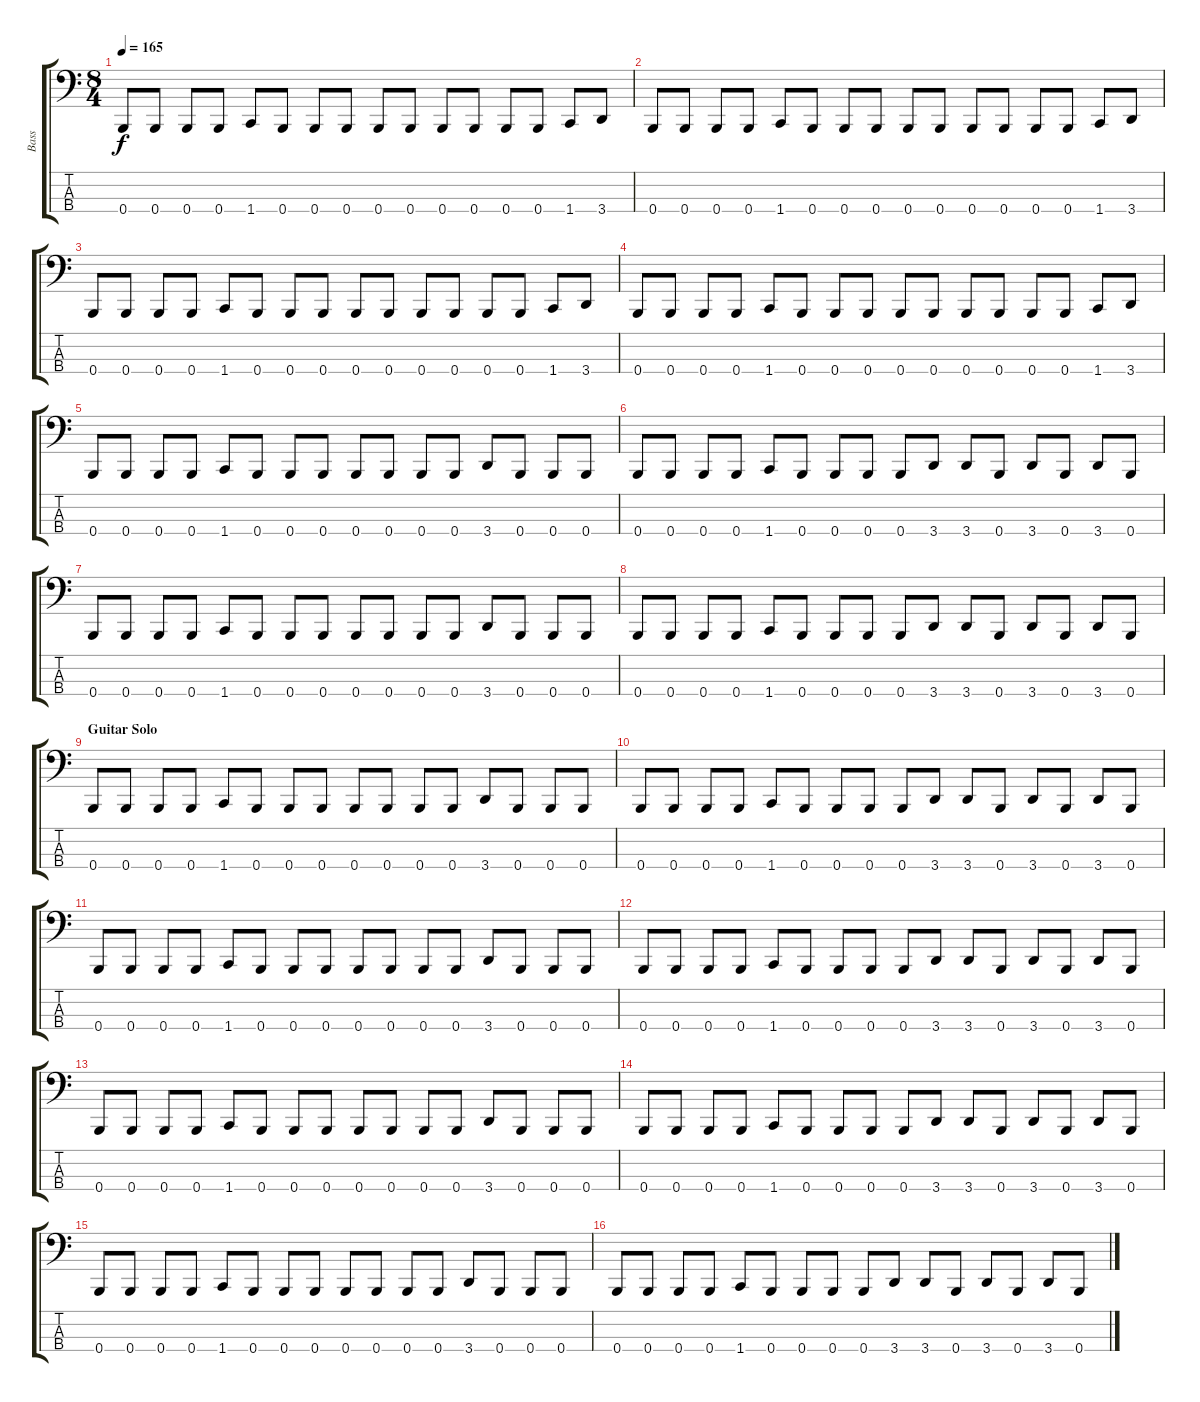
\track ("Bass" "Bass") {instrument electricbassfinger}
\staff {score tabs}
\tuning (E2 B1 Gb1 B0) {hide}
\ts (8 4)
\tempo 165
\clef f4
\ks c
0.4.8{dy f} 0.4.8 0.4.8 0.4.8 1.4.8 0.4.8 0.4.8 0.4.8 0.4.8 0.4.8 0.4.8 0.4.8 0.4.8 0.4.8 1.4.8 3.4.8 |
0.4.8 0.4.8 0.4.8 0.4.8 1.4.8 0.4.8 0.4.8 0.4.8 0.4.8 0.4.8 0.4.8 0.4.8 0.4.8 0.4.8 1.4.8 3.4.8 |
0.4.8 0.4.8 0.4.8 0.4.8 1.4.8 0.4.8 0.4.8 0.4.8 0.4.8 0.4.8 0.4.8 0.4.8 0.4.8 0.4.8 1.4.8 3.4.8 |
0.4.8 0.4.8 0.4.8 0.4.8 1.4.8 0.4.8 0.4.8 0.4.8 0.4.8 0.4.8 0.4.8 0.4.8 0.4.8 0.4.8 1.4.8 3.4.8 |
0.4.8 0.4.8 0.4.8 0.4.8 1.4.8 0.4.8 0.4.8 0.4.8 0.4.8 0.4.8 0.4.8 0.4.8 3.4.8 0.4.8 0.4.8 0.4.8 |
0.4.8 0.4.8 0.4.8 0.4.8 1.4.8 0.4.8 0.4.8 0.4.8 0.4.8 3.4.8 3.4.8 0.4.8 3.4.8 0.4.8 3.4.8 0.4.8 |
0.4.8 0.4.8 0.4.8 0.4.8 1.4.8 0.4.8 0.4.8 0.4.8 0.4.8 0.4.8 0.4.8 0.4.8 3.4.8 0.4.8 0.4.8 0.4.8 |
0.4.8 0.4.8 0.4.8 0.4.8 1.4.8 0.4.8 0.4.8 0.4.8 0.4.8 3.4.8 3.4.8 0.4.8 3.4.8 0.4.8 3.4.8 0.4.8 |
\section ("" "Guitar Solo")
0.4.8 0.4.8 0.4.8 0.4.8 1.4.8 0.4.8 0.4.8 0.4.8 0.4.8 0.4.8 0.4.8 0.4.8 3.4.8 0.4.8 0.4.8 0.4.8 |
0.4.8 0.4.8 0.4.8 0.4.8 1.4.8 0.4.8 0.4.8 0.4.8 0.4.8 3.4.8 3.4.8 0.4.8 3.4.8 0.4.8 3.4.8 0.4.8 |
0.4.8 0.4.8 0.4.8 0.4.8 1.4.8 0.4.8 0.4.8 0.4.8 0.4.8 0.4.8 0.4.8 0.4.8 3.4.8 0.4.8 0.4.8 0.4.8 |
0.4.8 0.4.8 0.4.8 0.4.8 1.4.8 0.4.8 0.4.8 0.4.8 0.4.8 3.4.8 3.4.8 0.4.8 3.4.8 0.4.8 3.4.8 0.4.8 |
0.4.8 0.4.8 0.4.8 0.4.8 1.4.8 0.4.8 0.4.8 0.4.8 0.4.8 0.4.8 0.4.8 0.4.8 3.4.8 0.4.8 0.4.8 0.4.8 |
0.4.8 0.4.8 0.4.8 0.4.8 1.4.8 0.4.8 0.4.8 0.4.8 0.4.8 3.4.8 3.4.8 0.4.8 3.4.8 0.4.8 3.4.8 0.4.8 |
0.4.8 0.4.8 0.4.8 0.4.8 1.4.8 0.4.8 0.4.8 0.4.8 0.4.8 0.4.8 0.4.8 0.4.8 3.4.8 0.4.8 0.4.8 0.4.8 |
0.4.8 0.4.8 0.4.8 0.4.8 1.4.8 0.4.8 0.4.8 0.4.8 0.4.8 3.4.8 3.4.8 0.4.8 3.4.8 0.4.8 3.4.8 0.4.8
